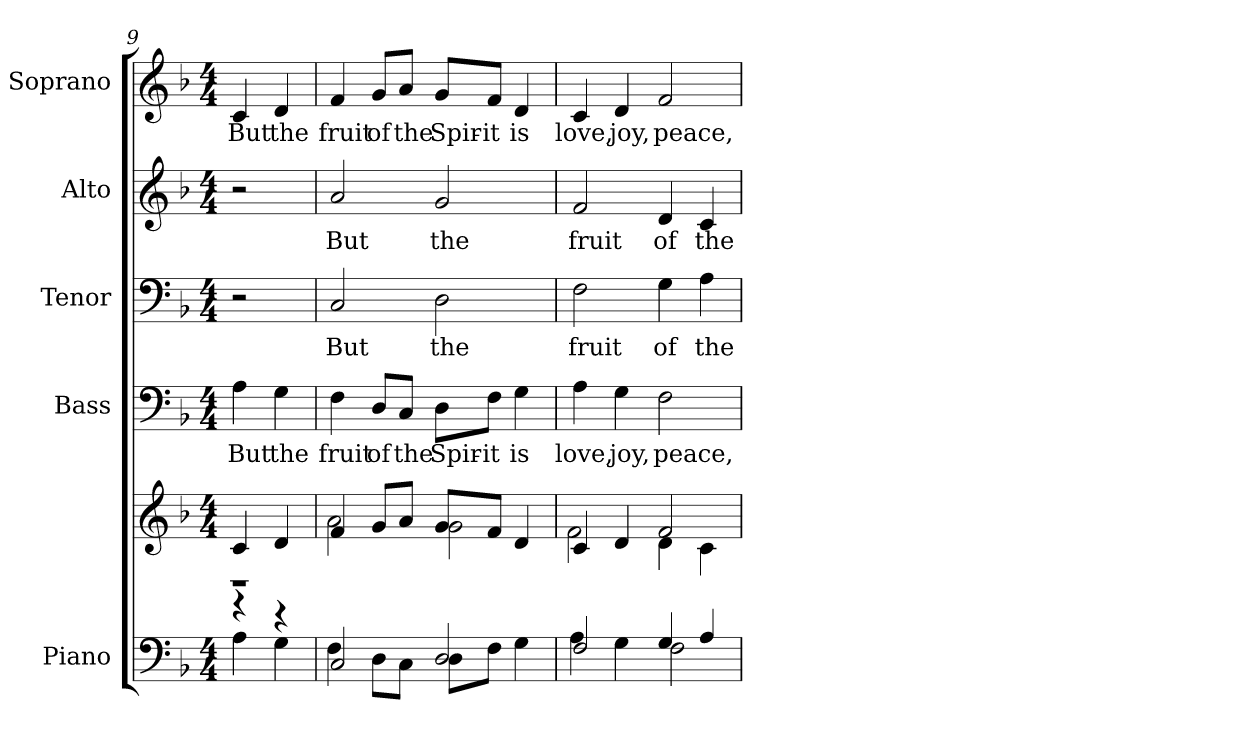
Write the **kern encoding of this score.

**kern	**kern	**kern	**text	**kern	**text	**kern	**text	**kern	**text
*part5	*part5	*part4	*part4	*part3	*part3	*part2	*part2	*part1	*part1
*staff6	*staff5	*staff4	*staff4	*staff3	*staff3	*staff2	*staff2	*staff1	*staff1
*I"Piano	*	*I"Bass	*	*I"Tenor	*	*I"Alto	*	*I"Soprano	*
*I'Pno.	*	*I'B.	*	*I'T.	*	*I'A.	*	*I'S.	*
!!LO:PB:g=z
*clefF4	*clefG2	*clefF4	*	*clefF4	*	*clefG2	*	*clefG2	*
*k[b-]	*k[b-]	*k[b-]	*	*k[b-]	*	*k[b-]	*	*k[b-]	*
*F:	*F:	*F:	*	*F:	*	*F:	*	*F:	*
*M4/4	*M4/4	*M4/4	*	*M4/4	*	*M4/4	*	*M4/4	*
=9	=9	=9	=9	=9	=9	=9	=9	=9	=9
*^	*^	*	*	*	*	*	*	*	*
!	!	!	!LO:N:vis=1	!	!	!	!	!	!	!	!
!	!	!	!	!	!LO:LY:b:color=#000000	!	!	!	!	!	!
!	!	!	!	!	!	!	!	!	!	!	!LO:LY:b:color=#000000
4r	4Ai\	4ci/	2r	4Ai\	But	2r	.	2r	.	4ci/	But
!	!	!	!	!	!LO:LY:b:color=#000000	!	!	!	!	!	!
!	!	!	!	!	!	!	!	!	!	!	!LO:LY:b:color=#000000
4r	4Gi\	4di/	.	4Gi\	the	.	.	.	.	4di/	the
=10	=10	=10	=10	=10	=10	=10	=10	=10	=10	=10	=10
!	!	!	!	!	!LO:LY:b:color=#000000	!	!	!	!	!	!
!	!	!	!	!	!	!	!LO:LY:b:color=#000000	!	!	!	!
!	!	!	!	!	!	!	!	!	!LO:LY:b:color=#000000	!	!
!	!	!	!	!	!	!	!	!	!	!	!LO:LY:b:color=#000000
2Ci/	4Fi\	4fi/	2ai\	4Fi\	fruit	2Ci/	But	2ai/	But	4fi/	fruit
!	!	!	!	!	!LO:LY:b:color=#000000	!	!	!	!	!	!
!	!	!	!	!	!	!	!	!	!	!	!LO:LY:b:color=#000000
.	8Di\L	8gi/L	.	8Di/L	of	.	.	.	.	8gi/L	of
!	!	!	!	!	!LO:LY:b:color=#000000	!	!	!	!	!	!
!	!	!	!	!	!	!	!	!	!	!	!LO:LY:b:color=#000000
.	8Ci\J	8ai/J	.	8Ci/J	the	.	.	.	.	8ai/J	the
!	!	!	!	!	!LO:LY:b:color=#000000	!	!	!	!	!	!
!	!	!	!	!	!	!	!LO:LY:b:color=#000000	!	!	!	!
!	!	!	!	!	!	!	!	!	!LO:LY:b:color=#000000	!	!
!	!	!	!	!	!	!	!	!	!	!	!LO:LY:b:color=#000000
2Di/	8Di\L	8gi/L	2gi\	8Di\L	Spir-	2Di\	the	2gi/	the	8gi/L	Spir-
!	!	!	!	!	!LO:LY:b:color=#000000	!	!	!	!	!	!
!	!	!	!	!	!	!	!	!	!	!	!LO:LY:b:color=#000000
.	8Fi\J	8fi/J	.	8Fi\J	-it	.	.	.	.	8fi/J	-it
!	!	!	!	!	!LO:LY:b:color=#000000	!	!	!	!	!	!
!	!	!	!	!	!	!	!	!	!	!	!LO:LY:b:color=#000000
.	4Gi\	4di/	.	4Gi\	is	.	.	.	.	4di/	is
=11	=11	=11	=11	=11	=11	=11	=11	=11	=11	=11	=11
!	!	!	!	!	!LO:LY:b:color=#000000	!	!	!	!	!	!
!	!	!	!	!	!	!	!LO:LY:b:color=#000000	!	!	!	!
!	!	!	!	!	!	!	!	!	!LO:LY:b:color=#000000	!	!
!	!	!	!	!	!	!	!	!	!	!	!LO:LY:b:color=#000000
2Fi/	4Ai\	4ci/	2fi\	4Ai\	love,	2Fi\	fruit	2fi/	fruit	4ci/	love,
!	!	!	!	!	!LO:LY:b:color=#000000	!	!	!	!	!	!
!	!	!	!	!	!	!	!	!	!	!	!LO:LY:b:color=#000000
.	4Gi\	4di/	.	4Gi\	joy,	.	.	.	.	4di/	joy,
!	!	!	!	!	!LO:LY:b:color=#000000	!	!	!	!	!	!
!	!	!	!	!	!	!	!LO:LY:b:color=#000000	!	!	!	!
!	!	!	!	!	!	!	!	!	!LO:LY:b:color=#000000	!	!
!	!	!	!	!	!	!	!	!	!	!	!LO:LY:b:color=#000000
4Gi/	2Fi\	2fi/	4di\	2Fi\	peace,	4Gi\	of	4di/	of	2fi/	peace,
!	!	!	!	!	!	!	!LO:LY:b:color=#000000	!	!	!	!
!	!	!	!	!	!	!	!	!	!LO:LY:b:color=#000000	!	!
4Ai/	.	.	4ci\	.	.	4Ai\	the	4ci/	the	.	.
*v	*v	*	*	*	*	*	*	*	*	*	*
*	*v	*v	*	*	*	*	*	*	*	*
=	=	=	=	=	=	=	=	=	=
*-	*-	*-	*-	*-	*-	*-	*-	*-	*-
